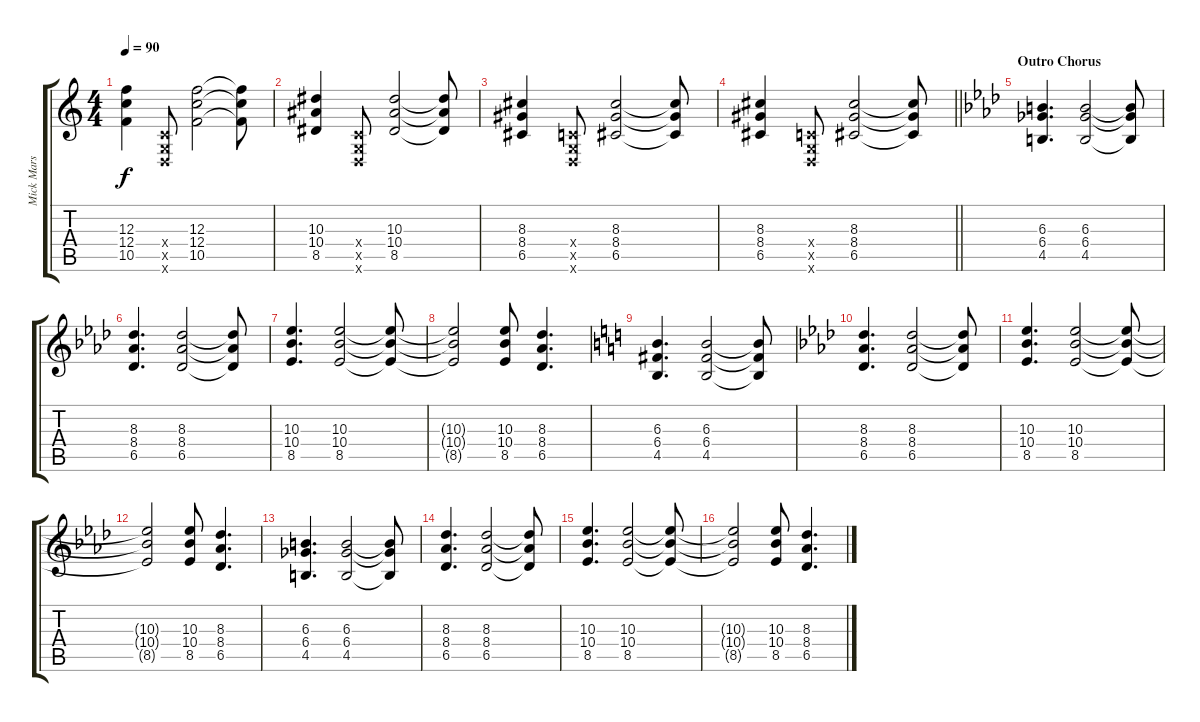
\track ("Mick Mars" "Mick Mars") {instrument overdrivenguitar}
\staff {score tabs}
\tuning (D4 A3 F3 C3 G2 D2) {hide}
\ts (4 4)
\tempo 90
\clef g2
\ks c
(12.3 12.4 10.5).4{dy f} (0.4{x} 0.5{x} 0.6{x}).8 (12.3 12.4 10.5).2 (12.3{t} 12.4{t} 10.5{t}).8 |
(10.3 10.4 8.5).4 (0.4{x} 0.5{x} 0.6{x}).8 (10.3 10.4 8.5).2 (10.3{t} 10.4{t} 8.5{t}).8 |
(8.3 8.4 6.5).4 (0.4{x} 0.5{x} 0.6{x}).8 (8.3 8.4 6.5).2 (8.3{t} 8.4{t} 6.5{t}).8 |
\barLineRight lightlight
(8.3 8.4 6.5).4 (0.4{x} 0.5{x} 0.6{x}).8 (8.3 8.4 6.5).2 (8.3{t} 8.4{t} 6.5{t}).8 |
\section ("" "Outro Chorus")
\ks ab
(6.3 6.4 4.5).4{d} (6.3 6.4 4.5).2 (6.3{t} 6.4{t} 4.5{t}).8 |
(8.3 8.4 6.5).4{d} (8.3 8.4 6.5).2 (8.3{t} 8.4{t} 6.5{t}).8 |
(10.3 10.4 8.5).4{d} (10.3 10.4 8.5).2 (10.3{t} 10.4{t} 8.5{t}).8 |
(10.3{t} 10.4{t} 8.5{t}).2 (10.3 10.4 8.5).8 (8.3 8.4 6.5).4{d} |
\ks c
(6.3 6.4 4.5).4{d} (6.3 6.4 4.5).2 (6.3{t} 6.4{t} 4.5{t}).8 |
\ks ab
(8.3 8.4 6.5).4{d} (8.3 8.4 6.5).2 (8.3{t} 8.4{t} 6.5{t}).8 |
(10.3 10.4 8.5).4{d} (10.3 10.4 8.5).2 (10.3{t} 10.4{t} 8.5{t}).8 |
(10.3{t} 10.4{t} 8.5{t}).2 (10.3 10.4 8.5).8 (8.3 8.4 6.5).4{d} |
(6.3 6.4 4.5).4{d} (6.3 6.4 4.5).2 (6.3{t} 6.4{t} 4.5{t}).8 |
(8.3 8.4 6.5).4{d} (8.3 8.4 6.5).2 (8.3{t} 8.4{t} 6.5{t}).8 |
(10.3 10.4 8.5).4{d} (10.3 10.4 8.5).2 (10.3{t} 10.4{t} 8.5{t}).8 |
(10.3{t} 10.4{t} 8.5{t}).2 (10.3 10.4 8.5).8 (8.3 8.4 6.5).4{d}
